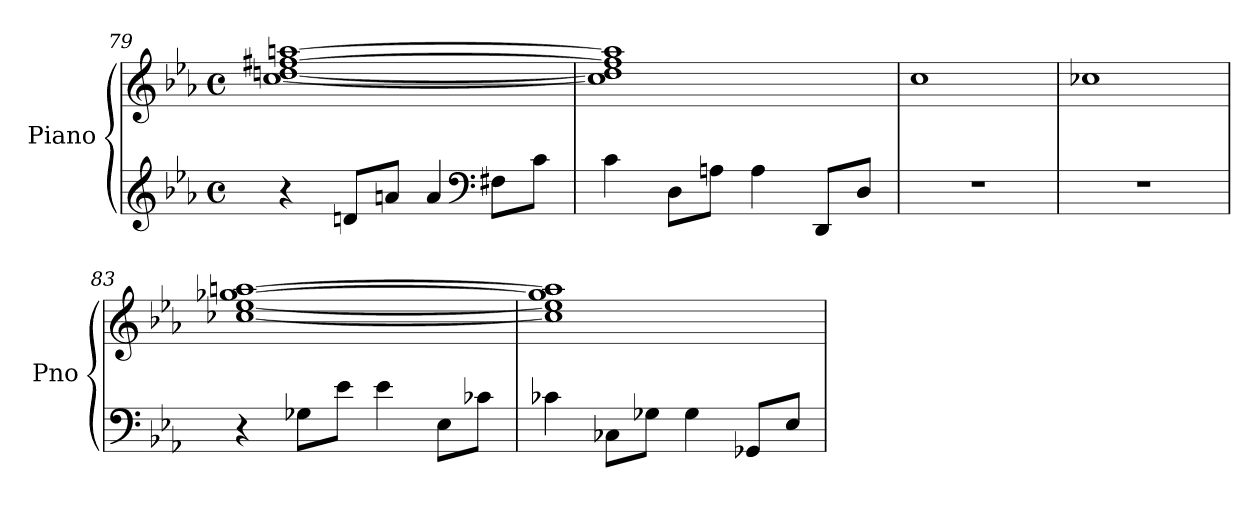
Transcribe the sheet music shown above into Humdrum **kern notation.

**kern	**kern
*part1	*part1
*staff2	*staff1
*I"Piano	*
*I'Pno	*
!!LO:LB:g=z
*clefG2	*clefG2
*k[b-e-a-]	*k[b-e-a-]
*M4/4	*M4/4
*met(c)	*met(c)
=79	=79
4r	[1cc [1ddn [1ff#X [1aan
8dn/L	.
8an/J	.
4a/	.
*clefF4	*
8F#X\L	.
8c\J	.
=80	=80
4c\	1cc] 1ddn] 1ff#] 1aa]
8D\L	.
8An\J	.
4A\	.
8DD/L	.
8D/J	.
=81	=81
1r	1cc
=82	=82
1r	1cc-X
=83	=83
4r	[1cc-X [1ee- [1gg-X [1aan
8G-X\L	.
8e-\J	.
4e-\	.
8E-\L	.
8c-X\J	.
=84	=84
4c-X\	1cc-] 1ee-] 1gg-] 1aa]
8C-X\L	.
8G-X\J	.
4G-\	.
8GG-X/L	.
8E-/J	.
=	=
*-	*-
